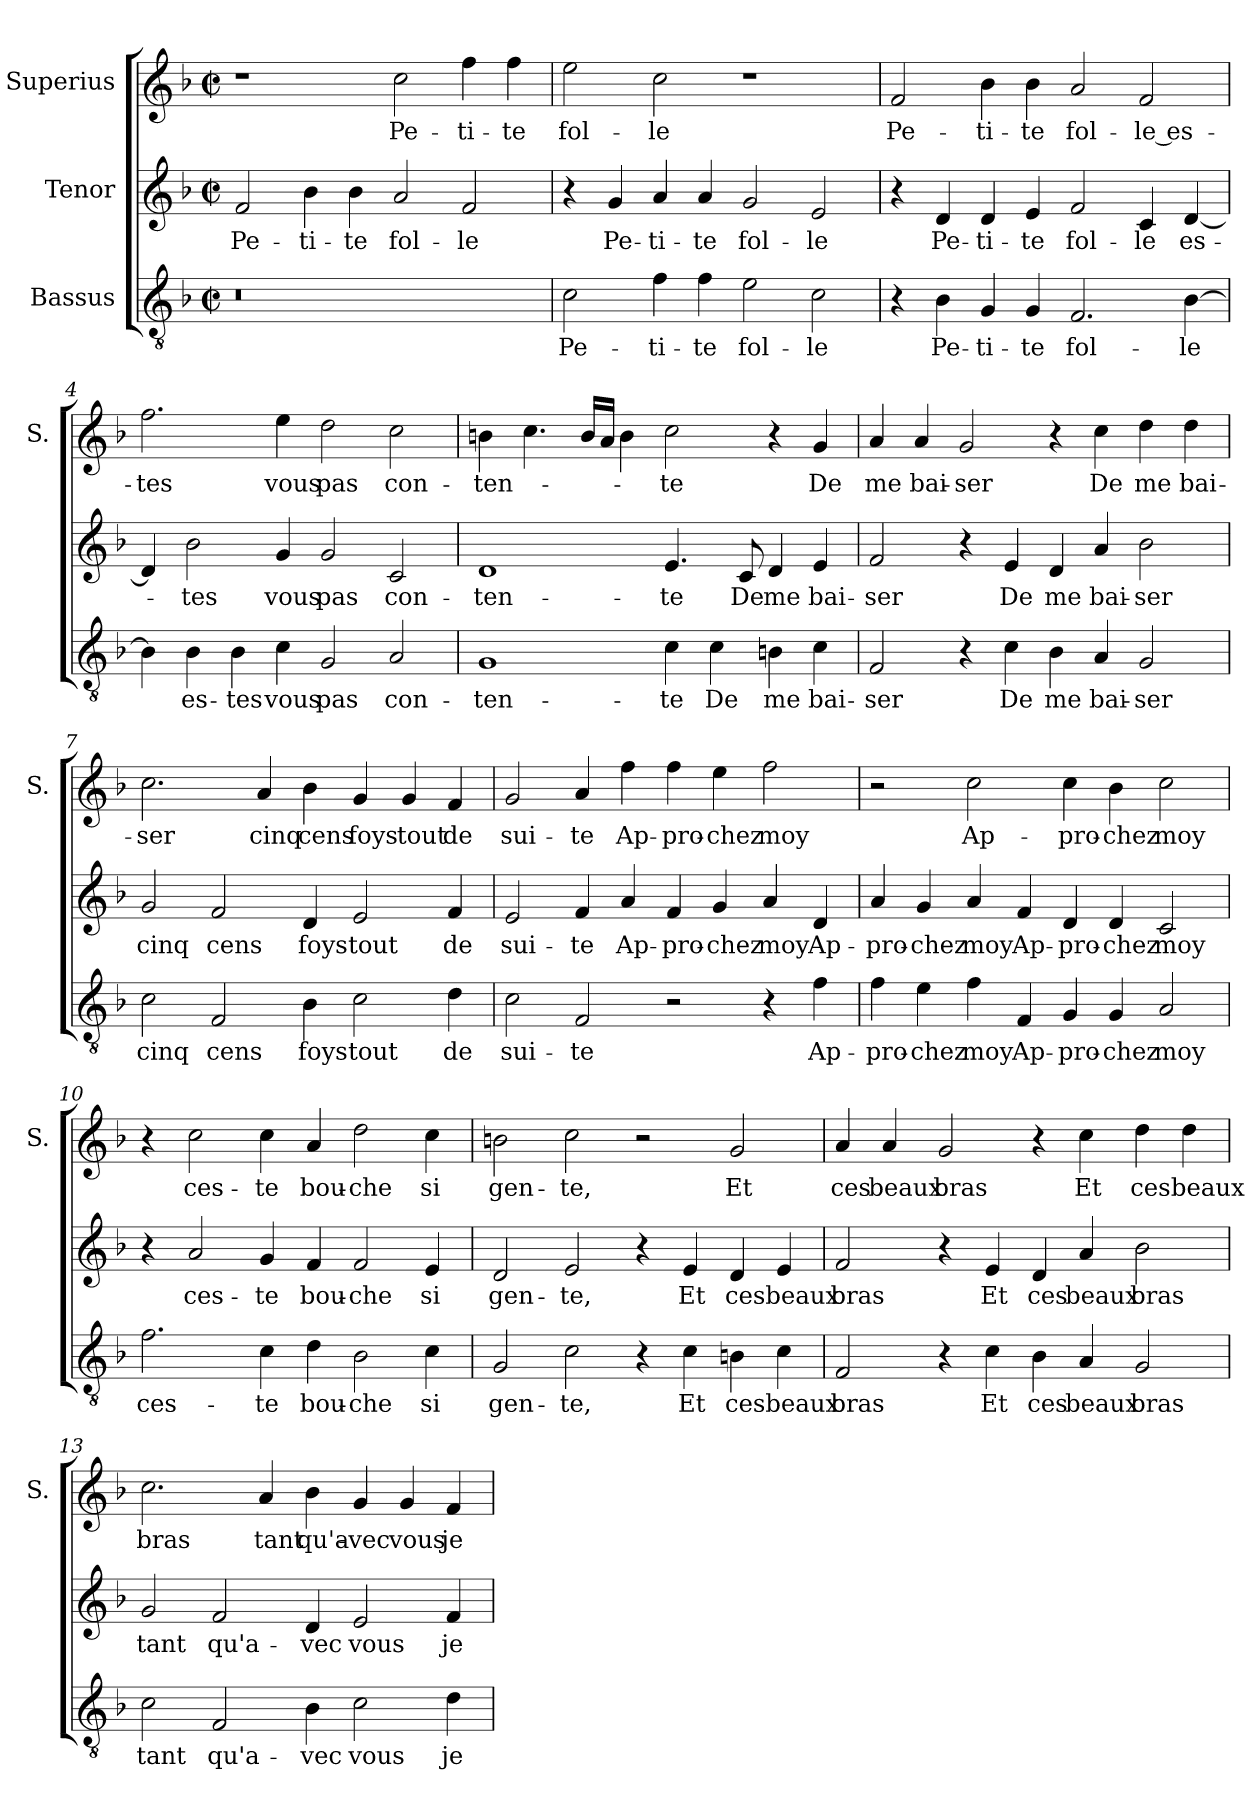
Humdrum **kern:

**kern	**text	**kern	**text	**kern	**text
*part3	*part3	*part2	*part2	*part1	*part1
*staff3	*staff3	*staff2	*staff2	*staff1	*staff1
*I"Bassus	*	*I"Tenor	*	*I"Superius	*
*	*	*	*	*I'S.	*
*clefGv2	*	*clefG2	*	*clefG2	*
*k[b-]	*	*k[b-]	*	*k[b-]	*
*F:	*	*F:	*	*F:	*
*M2/2	*	*M2/2	*	*M2/2	*
*met(c|)	*	*met(c|)	*	*met(c|)	*
=1	=1	=1	=1	=1	=1
!LO:N:vis=0	!	!	!	!	!
1r	.	2f/	Pe-	1r	.
.	.	4b-\	-ti-	.	.
.	.	4b-\	-te	.	.
1ryy	.	2a/	fol-	2cc\	Pe-
.	.	2f/	-le	4ff\	-ti-
.	.	.	.	4ff\	-te
=2	=2	=2	=2	=2	=2
2c\	Pe-	4r	.	2ee\	fol-
.	.	4g/	Pe-	.	.
4f\	-ti-	4a/	-ti-	2cc\	-le
4f\	-te	4a/	-te	.	.
2e\	fol-	2g/	fol-	1r	.
2c\	-le	2e/	-le	.	.
=3	=3	=3	=3	=3	=3
4r	.	4r	.	2f/	Pe-
4B-\	Pe-	4d/	Pe-	.	.
4G/	-ti-	4d/	-ti-	4b-\	-ti-
4G/	-te	4e/	-te	4b-\	-te
2.F/	fol-	2f/	fol-	2a/	fol-
.	.	4c/	-le	2f/	-le es-
[4B-\	-le	[4d/	es-	.	.
=4	=4	=4	=4	=4	=4
4B-\]	.	4d/]	.	2.ff\	-tes
4B-\	es-	2b-\	-tes	.	.
4B-\	-tes	.	.	.	.
4c\	vous	4g/	vous	4ee\	vous
2G/	pas	2g/	pas	2dd\	pas
2A/	con-	2c/	con-	2cc\	con-
!!LO:LB:g=z
=5	=5	=5	=5	=5	=5
1G/	-ten-	1d/	-ten-	4bn\	-ten-
.	.	.	.	4.cc\	.
.	.	.	.	16b/LL	.
.	.	.	.	16a/JJ	.
.	.	.	.	4b\	.
4c\	-te	4.e/	-te	2cc\	-te
4c\	De	.	.	.	.
.	.	8c/	De	.	.
4Bn\	me	4d/	me	4r	.
4c\	bai-	4e/	bai-	4g/	De
=6	=6	=6	=6	=6	=6
2F/	-ser	2f/	-ser	4a/	me
.	.	.	.	4a/	bai-
4r	.	4r	.	2g/	-ser
4c\	De	4e/	De	.	.
4B-\	me	4d/	me	4r	.
4A/	bai-	4a/	bai-	4cc\	De
2G/	-ser	2b-\	-ser	4dd\	me
.	.	.	.	4dd\	bai-
=7	=7	=7	=7	=7	=7
2c\	cinq	2g/	cinq	2.cc\	-ser
2F/	cens	2f/	cens	.	.
.	.	.	.	4a/	cinq
4B-\	foys	4d/	foys	4b-\	cens
2c\	tout	2e/	tout	4g/	foys
.	.	.	.	4g/	tout
4d\	de	4f/	de	4f/	de
=8	=8	=8	=8	=8	=8
2c\	sui-	2e/	sui-	2g/	sui-
2F/	-te	4f/	-te	4a/	-te
.	.	4a/	Ap-	4ff\	Ap-
2r	.	4f/	-pro-	4ff\	-pro-
.	.	4g/	-chez	4ee\	-chez
4r	.	4a/	moy	2ff\	moy
4f\	Ap-	4d/	Ap-	.	.
!!LO:LB:g=z
=9	=9	=9	=9	=9	=9
4f\	-pro-	4a/	-pro-	2r	.
4e\	-chez	4g/	-chez	.	.
4f\	moy	4a/	moy	2cc\	Ap-
4F/	Ap-	4f/	Ap-	.	.
4G/	-pro-	4d/	-pro-	4cc\	-pro-
4G/	-chez	4d/	-chez	4b-\	-chez
2A/	moy	2c/	moy	2cc\	moy
=10	=10	=10	=10	=10	=10
2.f\	ces-	4r	.	4r	.
.	.	2a/	ces-	2cc\	ces-
4c\	-te	4g/	-te	4cc\	-te
4d\	bou-	4f/	bou-	4a/	bou-
2B-\	-che	2f/	-che	2dd\	-che
4c\	si	4e/	si	4cc\	si
=11	=11	=11	=11	=11	=11
2G/	gen-	2d/	gen-	2bn\	gen-
2c\	-te,	2e/	-te,	2cc\	-te,
4r	.	4r	.	2r	.
4c\	Et	4e/	Et	.	.
4Bn\	ces	4d/	ces	2g/	Et
4c\	beaux	4e/	beaux	.	.
=12	=12	=12	=12	=12	=12
2F/	bras	2f/	bras	4a/	ces
.	.	.	.	4a/	beaux
4r	.	4r	.	2g/	bras
4c\	Et	4e/	Et	.	.
4B-\	ces	4d/	ces	4r	.
4A/	beaux	4a/	beaux	4cc\	Et
2G/	bras	2b-\	bras	4dd\	ces
.	.	.	.	4dd\	beaux
!!LO:LB:g=z
=13	=13	=13	=13	=13	=13
2c\	tant	2g/	tant	2.cc\	bras
2F/	qu'a-	2f/	qu'a-	.	.
.	.	.	.	4a/	tant
4B-\	-vec	4d/	-vec	4b-\	qu'a-
2c\	vous	2e/	vous	4g/	-vec
.	.	.	.	4g/	vous
4d\	je	4f/	je	4f/	je
=	=	=	=	=	=
*-	*-	*-	*-	*-	*-
